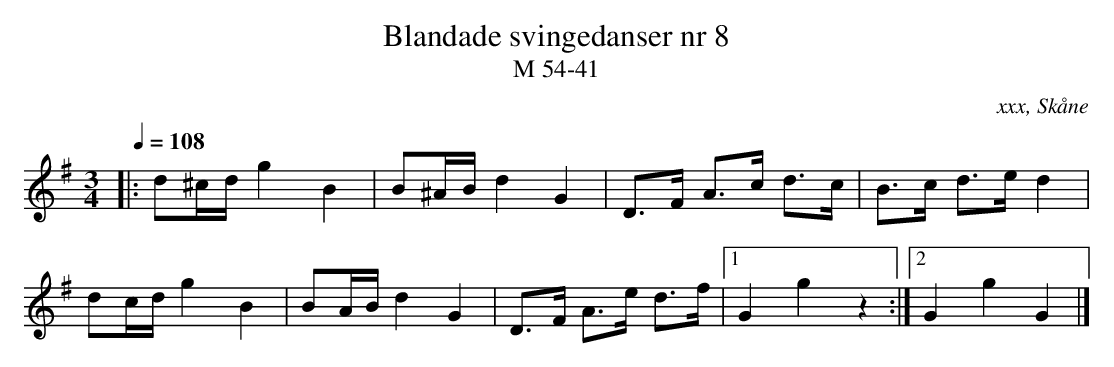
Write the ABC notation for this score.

X:1
T:Blandade svingedanser nr 8
T:M 54-41
O:xxx, Skåne
M:3/4
L:1/8
Q:1/4=108
K:C
[K:G] |: d^c/d/ g2 B2 | B^A/B/ d2 G2 | D>F A>c d>c | B>c d>e d2 |
dc/d/ g2 B2 | BA/B/ d2 G2 | D>F A>e d>f |1 G2 g2 z2 :|2 G2 g2 G2 |]
